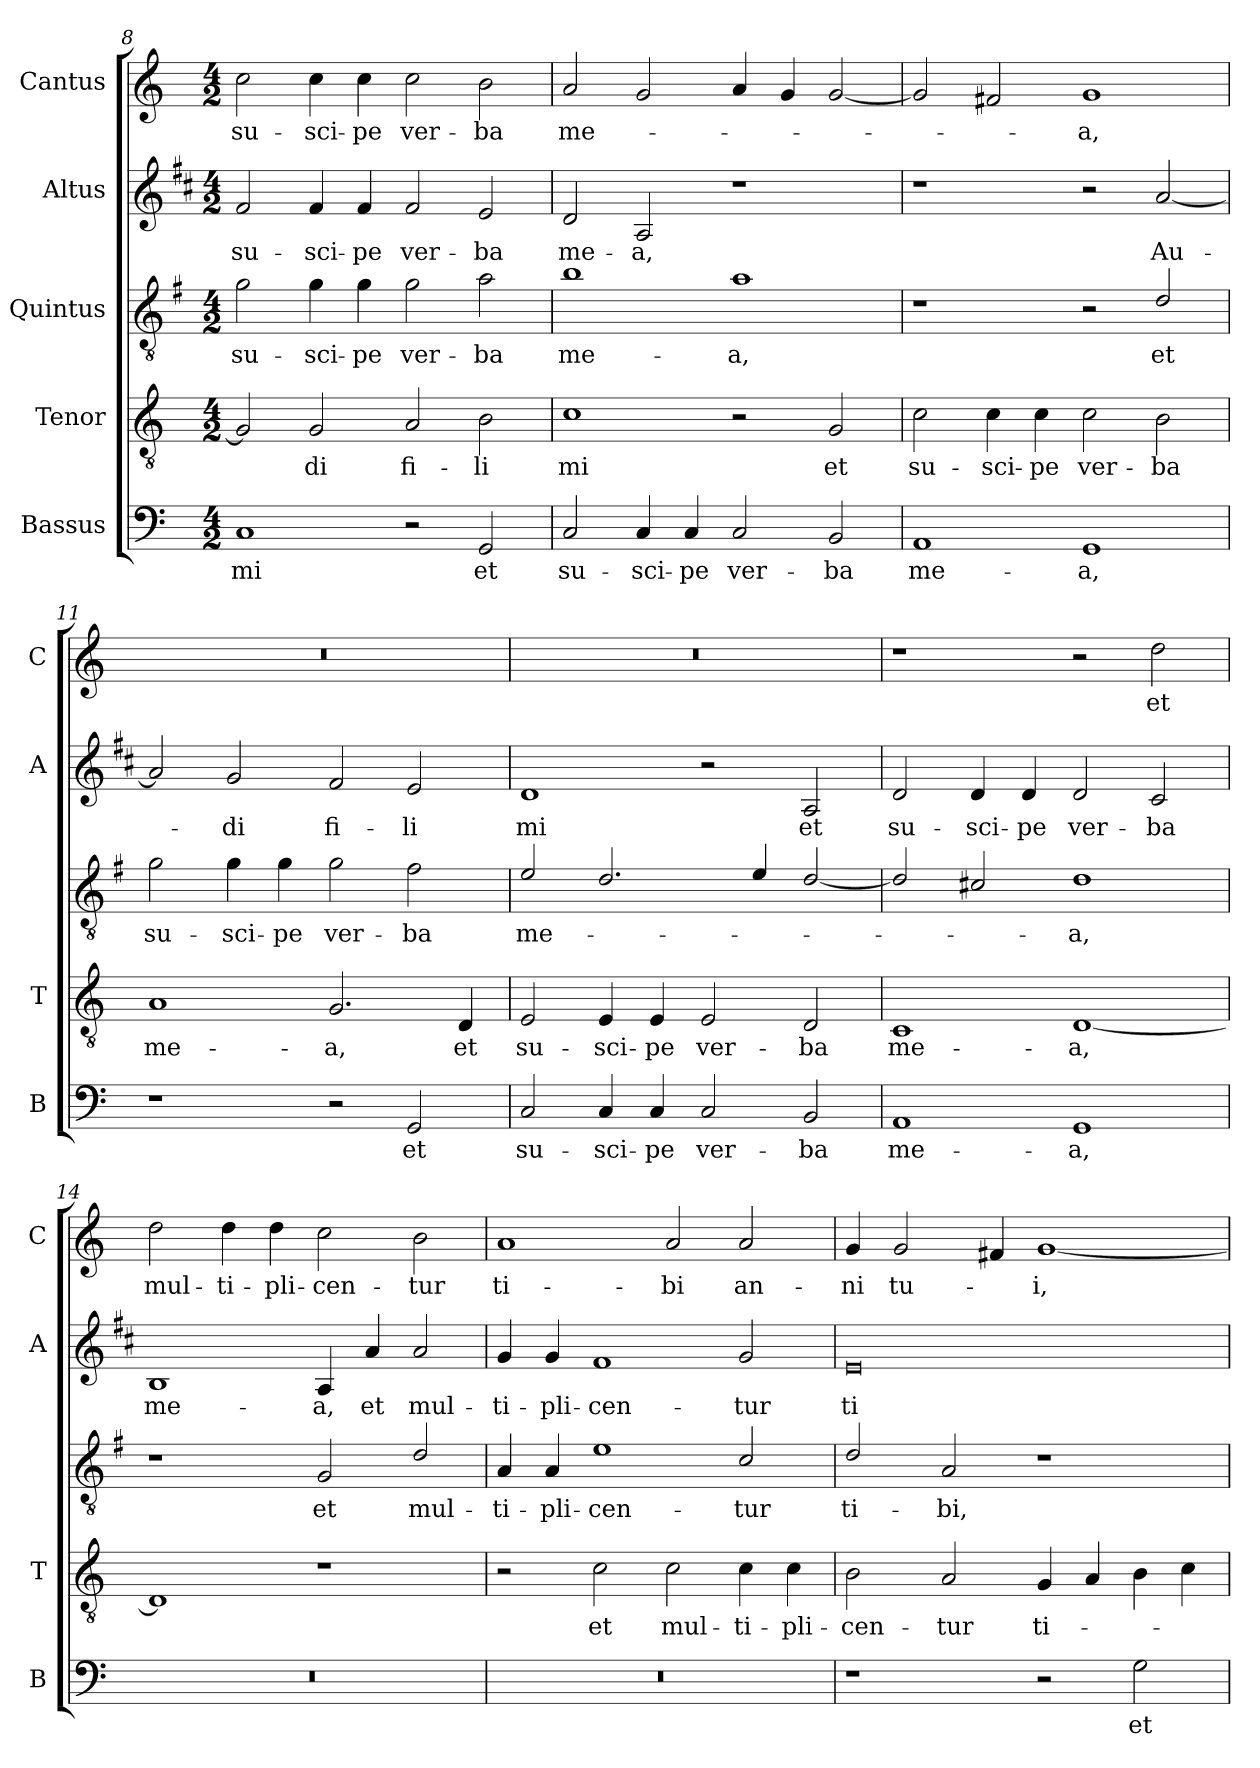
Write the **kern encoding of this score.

**kern	**text	**kern	**text	**kern	**text	**kern	**text	**kern	**text
*part5	*part5	*part4	*part4	*part3	*part3	*part2	*part2	*part1	*part1
*staff5	*staff5	*staff4	*staff4	*staff3	*staff3	*staff2	*staff2	*staff1	*staff1
*I"Bassus	*	*I"Tenor	*	*I"Quintus	*	*I"Altus	*	*I"Cantus	*
*I'B	*	*I'T	*	*	*	*I'A	*	*I'C	*
*clefF4	*	*clefGv2	*	*clefGv2	*	*clefG2	*	*clefG2	*
*	*	*	*	*ITrd4c7	*	*ITrd1c2	*	*	*
*k[]	*	*k[]	*	*k[]	*	*k[]	*	*k[]	*
*C:	*	*C:	*	*C:	*	*C:	*	*C:	*
*M4/2	*	*M4/2	*	*M4/2	*	*M4/2	*	*M4/2	*
=8	=8	=8	=8	=8	=8	=8	=8	=8	=8
!	!LO:LY:b	!	!	!	!LO:LY:b	!	!LO:LY:b	!	!LO:LY:b
1C	mi	2G/]	.	2c\	su-	2e/	su-	2cc\	su-
!	!	!	!LO:LY:b	!	!LO:LY:b	!	!LO:LY:b	!	!LO:LY:b
.	.	2G/	-di	4c\	-sci-	4e/	-sci-	4cc\	-sci-
!	!	!	!	!	!LO:LY:b	!	!LO:LY:b	!	!LO:LY:b
.	.	.	.	4c\	-pe	4e/	-pe	4cc\	-pe
!	!	!	!LO:LY:b	!	!LO:LY:b	!	!LO:LY:b	!	!LO:LY:b
2r	.	2A/	fi-	2c\	ver-	2e/	ver-	2cc\	ver-
!	!LO:LY:b	!	!LO:LY:b	!	!LO:LY:b	!	!LO:LY:b	!	!LO:LY:b
2GG/	et	2B\	-li	2d\	-ba	2d/	-ba	2b\	-ba
=9	=9	=9	=9	=9	=9	=9	=9	=9	=9
!	!LO:LY:b	!	!LO:LY:b	!	!LO:LY:b	!	!LO:LY:b	!	!LO:LY:b
2C/	su-	1c	mi	1e	me-	2c/	me-	2a/	me-
!	!LO:LY:b	!	!	!	!	!	!LO:LY:b	!	!
4C/	-sci-	.	.	.	.	2G/	-a,	2g/	.
!	!LO:LY:b	!	!	!	!	!	!	!	!
4C/	-pe	.	.	.	.	.	.	.	.
!	!LO:LY:b	!	!	!	!LO:LY:b	!	!	!	!
2C/	ver-	2r	.	1d	-a,	1r	.	4a/	.
.	.	.	.	.	.	.	.	4g/	.
!	!LO:LY:b	!	!LO:LY:b	!	!	!	!	!	!
2BB/	-ba	2G/	et	.	.	.	.	[2g/	.
=10	=10	=10	=10	=10	=10	=10	=10	=10	=10
!	!LO:LY:b	!	!LO:LY:b	!	!	!	!	!	!
1AA	me-	2c\	su-	1r	.	1r	.	2g/]	.
!	!	!	!LO:LY:b	!	!	!	!	!	!
.	.	4c\	-sci-	.	.	.	.	2f#X/	.
!	!	!	!LO:LY:b	!	!	!	!	!	!
.	.	4c\	-pe	.	.	.	.	.	.
!	!LO:LY:b	!	!LO:LY:b	!	!	!	!	!	!LO:LY:b
1GG	-a,	2c\	ver-	2r	.	2r	.	1g	-a,
!	!	!	!LO:LY:b	!	!LO:LY:b	!	!LO:LY:b	!	!
.	.	2B\	-ba	2G/	et	[2g/	Au-	.	.
=11	=11	=11	=11	=11	=11	=11	=11	=11	=11
!	!	!	!LO:LY:b	!	!LO:LY:b	!	!	!	!
1r	.	1A	me-	2c\	su-	2g/]	.	0r	.
!	!	!	!	!	!LO:LY:b	!	!LO:LY:b	!	!
.	.	.	.	4c\	-sci-	2f/	-di	.	.
!	!	!	!	!	!LO:LY:b	!	!	!	!
.	.	.	.	4c\	-pe	.	.	.	.
!	!	!	!LO:LY:b	!	!LO:LY:b	!	!LO:LY:b	!	!
2r	.	2.G/	-a,	2c\	ver-	2e/	fi-	.	.
!	!LO:LY:b	!	!	!	!LO:LY:b	!	!LO:LY:b	!	!
2GG/	et	.	.	2B\	-ba	2d/	-li	.	.
!	!	!	!LO:LY:b	!	!	!	!	!	!
.	.	4D/	et	.	.	.	.	.	.
!!LO:LB:g=z
=12	=12	=12	=12	=12	=12	=12	=12	=12	=12
!	!LO:LY:b	!	!LO:LY:b	!	!LO:LY:b	!	!LO:LY:b	!	!
2C/	su-	2E/	su-	2A/	me-	1c	mi	0r	.
!	!LO:LY:b	!	!LO:LY:b	!	!	!	!	!	!
4C/	-sci-	4E/	-sci-	2.G/	.	.	.	.	.
!	!LO:LY:b	!	!LO:LY:b	!	!	!	!	!	!
4C/	-pe	4E/	-pe	.	.	.	.	.	.
!	!LO:LY:b	!	!LO:LY:b	!	!	!	!	!	!
2C/	ver-	2E/	ver-	.	.	2r	.	.	.
.	.	.	.	4A/	.	.	.	.	.
!	!LO:LY:b	!	!LO:LY:b	!	!	!	!LO:LY:b	!	!
2BB/	-ba	2D/	-ba	[2G/	.	2G/	et	.	.
=13	=13	=13	=13	=13	=13	=13	=13	=13	=13
!	!LO:LY:b	!	!LO:LY:b	!	!	!	!LO:LY:b	!	!
1AA	me-	1C	me-	2G/]	.	2c/	su-	1r	.
!	!	!	!	!	!	!	!LO:LY:b	!	!
.	.	.	.	2F#X/	.	4c/	-sci-	.	.
!	!	!	!	!	!	!	!LO:LY:b	!	!
.	.	.	.	.	.	4c/	-pe	.	.
!	!LO:LY:b	!	!LO:LY:b	!	!LO:LY:b	!	!LO:LY:b	!	!
1GG	-a,	[1D	-a,	1G	-a,	2c/	ver-	2r	.
!	!	!	!	!	!	!	!LO:LY:b	!	!LO:LY:b
.	.	.	.	.	.	2B/	-ba	2dd\	et
=14	=14	=14	=14	=14	=14	=14	=14	=14	=14
!	!	!	!	!	!	!	!LO:LY:b	!	!LO:LY:b
0r	.	1D]	.	1r	.	1A	me-	2dd\	mul-
!	!	!	!	!	!	!	!	!	!LO:LY:b
.	.	.	.	.	.	.	.	4dd\	-ti-
!	!	!	!	!	!	!	!	!	!LO:LY:b
.	.	.	.	.	.	.	.	4dd\	-pli-
!	!	!	!	!	!LO:LY:b	!	!LO:LY:b	!	!LO:LY:b
.	.	1r	.	2C/	et	4G/	-a,	2cc\	-cen-
!	!	!	!	!	!	!	!LO:LY:b	!	!
.	.	.	.	.	.	4g/	et	.	.
!	!	!	!	!	!LO:LY:b	!	!LO:LY:b	!	!LO:LY:b
.	.	.	.	2G/	mul-	2g/	mul-	2b\	-tur
=15	=15	=15	=15	=15	=15	=15	=15	=15	=15
!	!	!	!	!	!LO:LY:b	!	!LO:LY:b	!	!LO:LY:b
0r	.	2r	.	4D/	-ti-	4f/	-ti-	1a	ti-
!	!	!	!	!	!LO:LY:b	!	!LO:LY:b	!	!
.	.	.	.	4D/	-pli-	4f/	-pli-	.	.
!	!	!	!LO:LY:b	!	!LO:LY:b	!	!LO:LY:b	!	!
.	.	2c\	et	1A	-cen-	1e	-cen-	.	.
!	!	!	!LO:LY:b	!	!	!	!	!	!LO:LY:b
.	.	2c\	mul-	.	.	.	.	2a/	-bi
!	!	!	!LO:LY:b	!	!LO:LY:b	!	!LO:LY:b	!	!LO:LY:b
.	.	4c\	-ti-	2F/	-tur	2f/	-tur	2a/	an-
!	!	!	!LO:LY:b	!	!	!	!	!	!
.	.	4c\	-pli-	.	.	.	.	.	.
=16	=16	=16	=16	=16	=16	=16	=16	=16	=16
!	!	!	!LO:LY:b	!	!LO:LY:b	!	!LO:LY:b	!	!LO:LY:b
1r	.	2B\	-cen-	2G/	ti-	0d	ti-	4g/	-ni
!	!	!	!	!	!	!	!	!	!LO:LY:b
.	.	.	.	.	.	.	.	2g/	tu-
!	!	!	!LO:LY:b	!	!LO:LY:b	!	!	!	!
.	.	2A/	-tur	2D/	-bi,	.	.	.	.
.	.	.	.	.	.	.	.	4f#X/	.
!	!	!	!LO:LY:b	!	!	!	!	!	!LO:LY:b
2r	.	4G/	ti-	1r	.	.	.	[1g	-i,
.	.	4A/	.	.	.	.	.	.	.
!	!LO:LY:b	!	!	!	!	!	!	!	!
2G\	et	4B\	.	.	.	.	.	.	.
.	.	4c\	.	.	.	.	.	.	.
=	=	=	=	=	=	=	=	=	=
*-	*-	*-	*-	*-	*-	*-	*-	*-	*-
